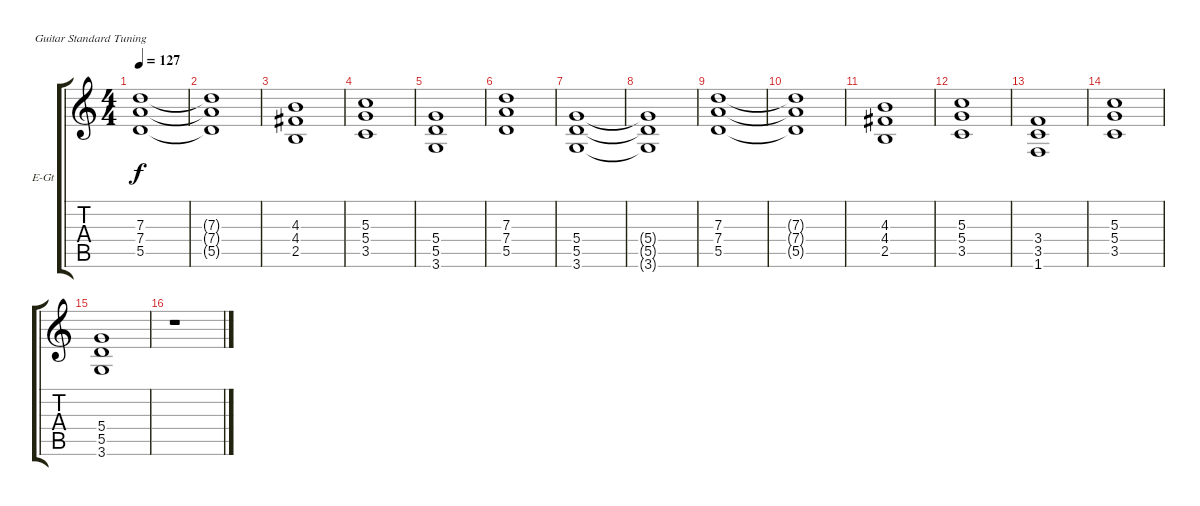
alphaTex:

\bracketExtendMode groupsimilarinstruments
\firstSystemTrackNameOrientation horizontal
\otherSystemsTrackNameOrientation horizontal
\track ("Loureiro/Bittencourt - Rhythm Guitar" "E-Gt") {instrument distortionguitar}
\staff {score tabs}
\tuning (E4 B3 G3 D3 A2 E2)
\ts (4 4)
\tempo 127
\clef g2
\ks c
(7.3 7.4 5.5).1{dy f} |
(7.3{t} 7.4{t} 5.5{t}).1 |
(4.3 4.4 2.5).1 |
(5.3 5.4 3.5).1 |
(5.4 5.5 3.6).1 |
(7.3 7.4 5.5).1 |
(5.4 5.5 3.6).1 |
(5.4{t} 5.5{t} 3.6{t}).1 |
(7.3 7.4 5.5).1 |
(7.3{t} 7.4{t} 5.5{t}).1 |
(4.3 4.4 2.5).1 |
(5.3 5.4 3.5).1 |
(3.4 3.5 1.6).1 |
(5.3 5.4 3.5).1 |
(5.4 5.5 3.6).1 |
r.1
